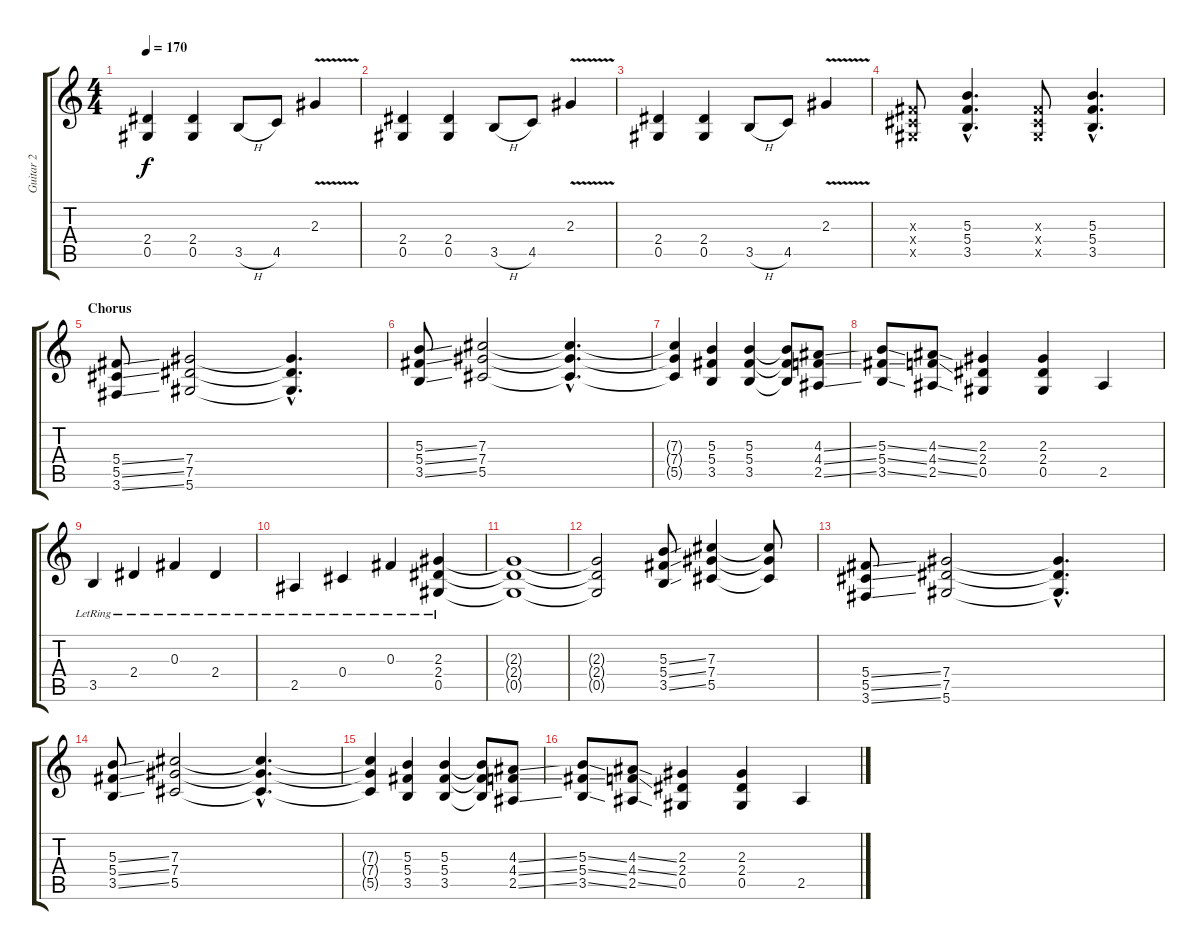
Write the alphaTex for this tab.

\track ("Guitar 2" "Guitar 2") {instrument distortionguitar}
\staff {score tabs}
\tuning (Eb4 Bb3 Gb3 Db3 Ab2 Eb2) {hide}
\ts (4 4)
\tempo 170
\clef g2
\ks c
(2.4 0.5).4{dy f} (2.4 0.5).4 3.5{h}.8 4.5.8 2.3{v}.4 |
(2.4 0.5).4 (2.4 0.5).4 3.5{h}.8 4.5.8 2.3{v}.4 |
(2.4 0.5).4 (2.4 0.5).4 3.5{h}.8 4.5.8 2.3{v}.4 |
(0.3{x} 0.4{x} 0.5{x}).8 (5.3{hac} 5.4{hac} 3.5{hac}).4{d} (0.3{x} 0.4{x} 0.5{x}).8 (5.3{hac} 5.4{hac} 3.5{hac}).4{d} |
\section ("" "Chorus")
(5.4{ss} 5.5{ss} 3.6{ss}).8 (7.4 7.5 5.6).2 (7.4{hac t} 7.5{hac t} 5.6{hac t}).4{d} |
(5.3{ss} 5.4{ss} 3.5{ss}).8 (7.3 7.4 5.5).2 (7.3{hac t} 7.4{hac t} 5.5{hac t}).4{d} |
(7.3{t} 7.4{t} 5.5{t}).4 (5.3 5.4 3.5).4 (5.3 5.4 3.5).4 (5.3{t} 5.4{t} 3.5{t}).8 (4.3{ss} 4.4{ss} 2.5{ss}).8 |
(5.3{ss} 5.4{ss} 3.5{ss}).8 (4.3{ss} 4.4{ss} 2.5{ss}).8 (2.3 2.4 0.5).4 (2.3 2.4 0.5).4 2.5.4 |
3.5{lr}.4 2.4{lr}.4 0.3{lr}.4 2.4{lr}.4 |
2.5{lr}.4 0.4{lr}.4 0.3{lr}.4 (2.3{lr} 2.4{lr} 0.5{lr}).4 |
(2.3{t} 2.4{t} 0.5{t}).1 |
(2.3{t} 2.4{t} 0.5{t}).2 (5.3{ss} 5.4{ss} 3.5{ss}).8 (7.3 7.4 5.5).4 (7.3{t} 7.4{t} 5.5{t}).8 |
(5.4{ss} 5.5{ss} 3.6{ss}).8 (7.4 7.5 5.6).2 (7.4{hac t} 7.5{hac t} 5.6{hac t}).4{d} |
(5.3{ss} 5.4{ss} 3.5{ss}).8 (7.3 7.4 5.5).2 (7.3{hac t} 7.4{hac t} 5.5{hac t}).4{d} |
(7.3{t} 7.4{t} 5.5{t}).4 (5.3 5.4 3.5).4 (5.3 5.4 3.5).4 (5.3{t} 5.4{t} 3.5{t}).8 (4.3{ss} 4.4{ss} 2.5{ss}).8 |
(5.3{ss} 5.4{ss} 3.5{ss}).8 (4.3{ss} 4.4{ss} 2.5{ss}).8 (2.3 2.4 0.5).4 (2.3 2.4 0.5).4 2.5.4
